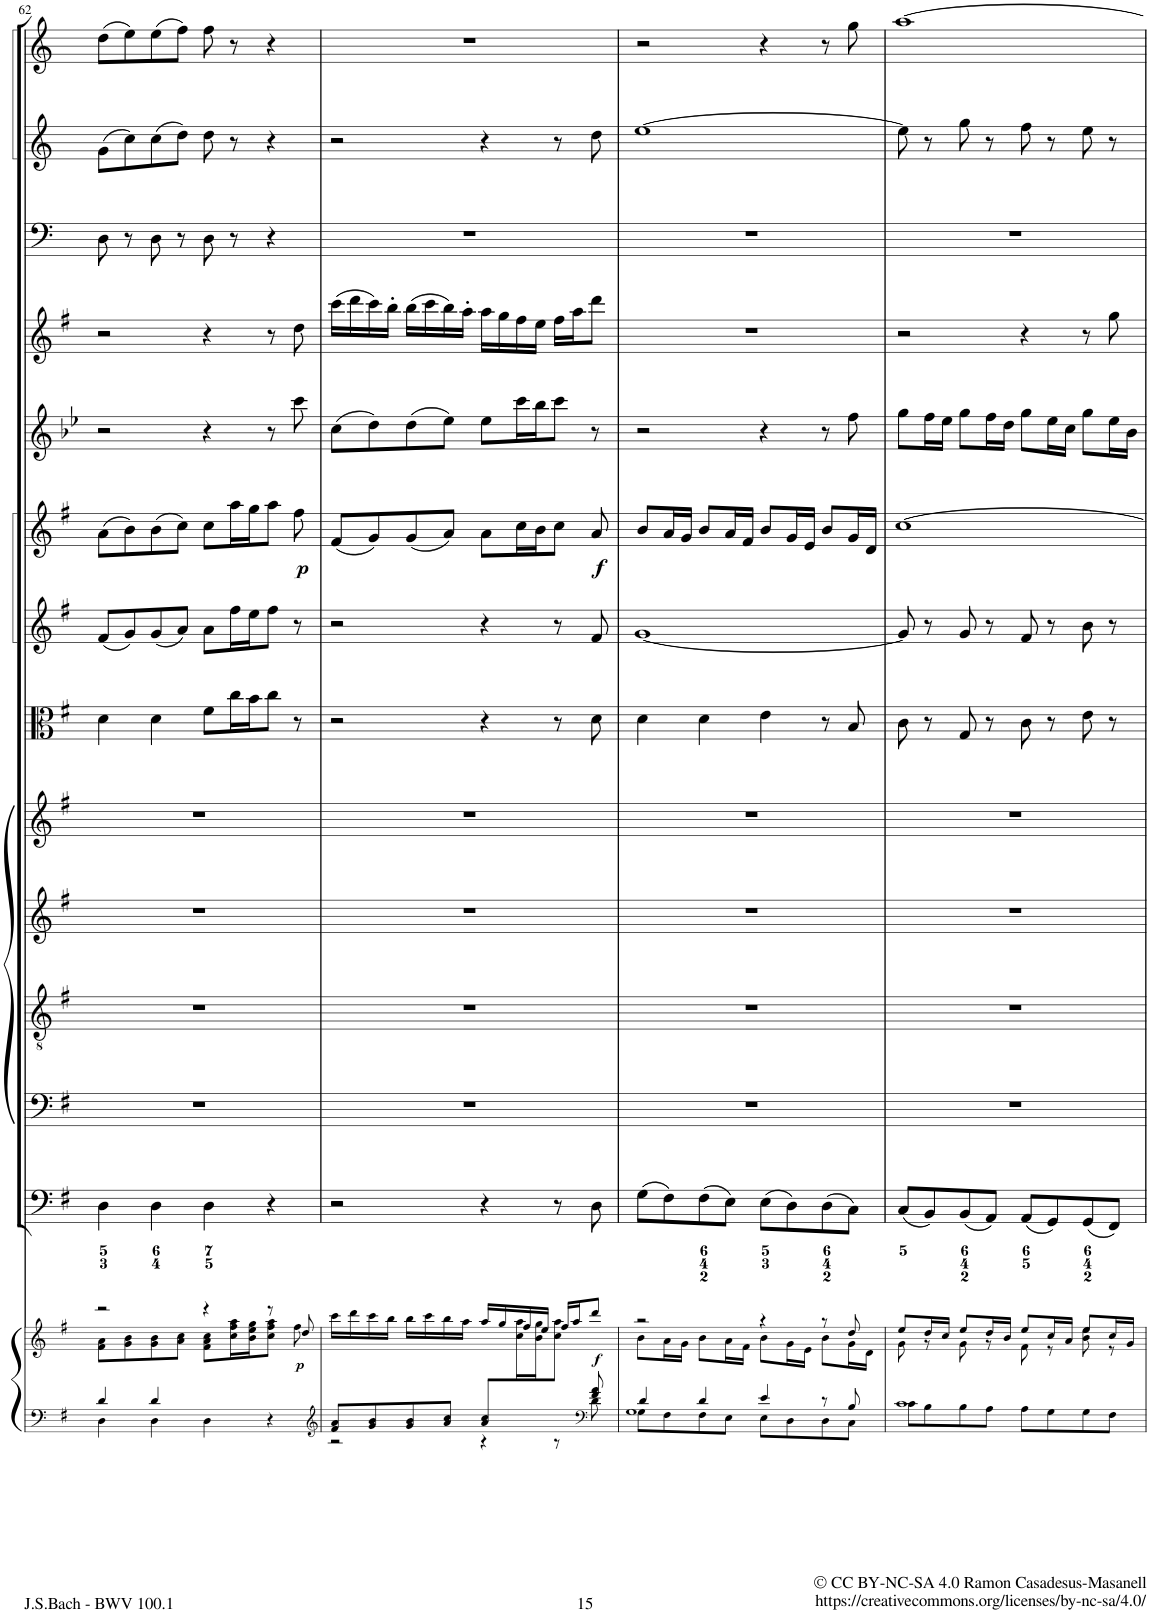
**kern	**kern	**kern	**kern	**kern	**kern	**kern	**kern	**kern	**kern	**kern	**kern	**kern	**kern	**kern
*part14	*part14	*part13	*part12	*part11	*part10	*part9	*part8	*part7	*part6	*part5	*part4	*part3	*part2	*part1
*staff15	*staff14	*staff13	*staff12	*staff11	*staff10	*staff9	*staff8	*staff7	*staff6	*staff5	*staff4	*staff3	*staff2	*staff1
*I"Piano reduction	*	*I"Organo e Continuo	*I"Basso	*I"Tenore	*I"Alto	*I"Soprano	*I"Viola	*I"Violino II	*I"Violino I	*I"Oboe d'amore	*I"Flauto Traverso	*I"Timpani	*I"Corno II	*I"Corno I
*I'Pno	*	*	*	*	*	*	*	*	*	*I'Ob	*I'Fl	*I'Timp	*	*
!!LO:PB:g=z
*clefF4	*clefG2	*clefF4	*clefF4	*clefGv2	*clefG2	*clefG2	*clefC3	*clefG2	*clefG2	*clefG2	*clefG2	*clefF4	*clefG2	*clefG2
*	*	*	*	*	*	*	*	*	*	*Trd2c3	*	*	*Trd3c5	*Trd3c5
*k[f#]	*k[f#]	*k[f#]	*k[f#]	*k[f#]	*k[f#]	*k[f#]	*k[f#]	*k[f#]	*k[f#]	*k[b-e-]	*k[f#]	*k[]	*k[]	*k[]
*M2/2	*M2/2	*M2/2	*M2/2	*M2/2	*M2/2	*M2/2	*M2/2	*M2/2	*M2/2	*M2/2	*M2/2	*M2/2	*M2/2	*M2/2
*met(c|)	*met(c|)	*met(c|)	*met(c|)	*met(c|)	*met(c|)	*met(c|)	*met(c|)	*met(c|)	*met(c|)	*met(c|)	*met(c|)	*met(c|)	*met(c|)	*met(c|)
=62	=62	=62	=62	=62	=62	=62	=62	=62	=62	=62	=62	=62	=62	=62
*^	*^	*	*	*	*	*	*	*	*	*	*	*	*	*
4d/	4D\	2r	8f#\ 8a\L	4D\	1r	1r	1r	1r	4d\	(8f#/L	(8a\L	2r	2r	8D\	(8g\L	(8dd\L
.	.	.	8g\ 8b\	.	.	.	.	.	.	8g/)	8b\)	.	.	8r	8cc\)	8ee\)
4d/	4D\	.	8g\ 8b\	4D\	.	.	.	.	4d\	(8g/	(8b\	.	.	8D\	(8cc\	(8ee\
.	.	.	8a\ 8cc\J	.	.	.	.	.	.	8a/J)	8cc\J)	.	.	8r	8dd\J)	8ff\J)
4ryy	4D\	4r	8f#\ 8a\ 8cc\L	4D\	.	.	.	.	8f#\L	8a\L	8cc\L	4r	4r	8D\	8dd\	8ff\
.	.	.	16cc\ 16ff#\ 16aa\L	.	.	.	.	.	16cc\L	16ff#\L	16aa\L	.	.	8r	8r	8r
.	.	.	16b\ 16ee\ 16gg\J	.	.	.	.	.	16b\J	16ee\J	16gg\J	.	.	.	.	.
4r	4ryy	8r	8cc\ 8ff#\ 8aa\J	4r	.	.	.	.	8cc\J	8ff#\J	8aa\J	8r	8r	4r	4r	4r
.	.	8dd/	8ff#\	.	.	.	.	.	8r	8r	8ff#\	8ccc\	8dd\	.	.	.
=63	=63	=63	=63	=63	=63	=63	=63	=63	=63	=63	=63	=63	=63	=63	=63	=63
*clefG2	*	*	*	*	*	*	*	*	*	*	*	*	*	*	*	*
8f#/ 8a/L	2r	16ccc\LL	8ryy	2r	1r	1r	1r	1r	2r	2r	(8f#/L	(8cc\L	(16ccc\LL	1r	2r	1r
.	.	16ddd\	.	.	.	.	.	.	.	.	.	.	16ddd\	.	.	.
*	*	*v	*v	*	*	*	*	*	*	*	*	*	*	*	*	*
8g/ 8b/	.	16ccc\	.	.	.	.	.	.	.	8g/)	8dd\)	16ccc\)	.	.	.
.	.	16bb\JJ	.	.	.	.	.	.	.	.	.	16bb'\JJ	.	.	.
8g/ 8b/	.	16bb\LL	.	.	.	.	.	.	.	(8g/	(8dd\	(16bb\LL	.	.	.
.	.	16ccc\	.	.	.	.	.	.	.	.	.	16ccc\	.	.	.
8a/ 8cc/J	.	16bb\	.	.	.	.	.	.	.	8a/J)	8ee-\J)	16bb\)	.	.	.
.	.	16aa\JJ	.	.	.	.	.	.	.	.	.	16aa'\JJ	.	.	.
8a/ 8cc/L	4r	16aa/LL	4r	.	.	.	.	4r	4r	8a\L	8ee-\L	16aa\LL	.	4r	.
.	.	16gg/	.	.	.	.	.	.	.	.	.	16gg\	.	.	.
*	*	*^	*	*	*	*	*	*	*	*	*	*	*	*	*
4ryy	.	16ff#/	16cc\ 16aa\L	.	.	.	.	.	.	.	16cc\L	16ccc\L	16ff#\	.	.	.
.	.	16ee/JJ	16b\ 16gg\J	.	.	.	.	.	.	.	16b\J	16bb-\J	16ee\JJ	.	.	.
.	8r	16ff#/LL	8cc\ 8aa\J	8r	.	.	.	.	8r	8r	8cc\J	8ccc\J	16ff#\LL	.	8r	.
.	.	16aa/J	.	.	.	.	.	.	.	.	.	.	16aa\J	.	.	.
*clefF4	*	*	*	*	*	*	*	*	*	*	*	*	*	*	*	*
8f#/ 8a/	8d\	8ddd/J	8ryy	8D\	.	.	.	.	8d\	8f#/	8a/	8r	8ddd\J	.	8dd\	.
=64	=64	=64	=64	=64	=64	=64	=64	=64	=64	=64	=64	=64	=64	=64	=64	=64
*	*^	*	*	*	*	*	*	*	*	*	*	*	*	*	*	*
4d/	8G\L	1G	2r	8b\L	(8G\L	1r	1r	1r	1r	4d\	[1g	8b/L	2r	1r	1r	[1ee	2r
.	8F#\	.	.	16a\L	8F#\)	.	.	.	.	.	.	16a/L	.	.	.	.	.
.	.	.	.	16g\JJ	.	.	.	.	.	.	.	16g/JJ	.	.	.	.	.
4d/	8F#\	.	.	8b\L	(8F#\	.	.	.	.	4d\	.	8b/L	.	.	.	.	.
.	8E\J	.	.	16a\L	8E\J)	.	.	.	.	.	.	16a/L	.	.	.	.	.
.	.	.	.	16f#\JJ	.	.	.	.	.	.	.	16f#/JJ	.	.	.	.	.
4e/	8E\L	.	4r	8b\L	(8E\L	.	.	.	.	4e\	.	8b/L	4r	.	.	.	4r
.	8D\	.	.	16g\L	8D\)	.	.	.	.	.	.	16g/L	.	.	.	.	.
.	.	.	.	16e\JJ	.	.	.	.	.	.	.	16e/JJ	.	.	.	.	.
8r	8D\	.	8r	8b\L	(8D\	.	.	.	.	8r	.	8b/L	8r	.	.	.	8r
8B/	8C\J	.	8dd/	16g\L	8C\J)	.	.	.	.	8B/	.	16g/L	8ff\	.	.	.	8gg\
.	.	.	.	16d\JJ	.	.	.	.	.	.	.	16d/JJ	.	.	.	.	.
*	*v	*v	*	*	*	*	*	*	*	*	*	*	*	*	*	*	*
=65	=65	=65	=65	=65	=65	=65	=65	=65	=65	=65	=65	=65	=65	=65	=65	=65
1c	8c\L	8ee/L	8g\	(8C/L	1r	1r	1r	1r	8c\	8g/]	[1cc	8gg\L	2r	1r	8ee\]	[1aa
.	8B\	16dd/L	8r	8BB/)	.	.	.	.	8r	8r	.	16ff\L	.	.	8r	.
.	.	16cc/JJ	.	.	.	.	.	.	.	.	.	16ee-\JJ	.	.	.	.
.	8B\	8ee/L	8g\	(8BB/	.	.	.	.	8G/	8g/	.	8gg\L	.	.	8gg\	.
.	8A\J	16dd/L	8r	8AA/J)	.	.	.	.	8r	8r	.	16ff\L	.	.	8r	.
.	.	16b/JJ	.	.	.	.	.	.	.	.	.	16dd\JJ	.	.	.	.
.	8A\L	8ee/L	8f#\	(8AA/L	.	.	.	.	8c\	8f#/	.	8gg\L	4r	.	8ff\	.
.	8G\	16cc/L	8r	8GG/)	.	.	.	.	8r	8r	.	16ee-\L	.	.	8r	.
.	.	16a/JJ	.	.	.	.	.	.	.	.	.	16cc\JJ	.	.	.	.
.	8G\	8ee/L	8b\ 8ee\	(8GG/	.	.	.	.	8e\	8b\	.	8gg\L	8r	.	8ee\	.
.	8F#\J	16cc/L	8r	8FF#/J)	.	.	.	.	8r	8r	.	16ee-\L	8gg\	.	8r	.
.	.	16g/JJ	.	.	.	.	.	.	.	.	.	16b-\JJ	.	.	.	.
*v	*v	*	*	*	*	*	*	*	*	*	*	*	*	*	*	*
*	*v	*v	*	*	*	*	*	*	*	*	*	*	*	*	*
=	=	=	=	=	=	=	=	=	=	=	=	=	=	=
*-	*-	*-	*-	*-	*-	*-	*-	*-	*-	*-	*-	*-	*-	*-
